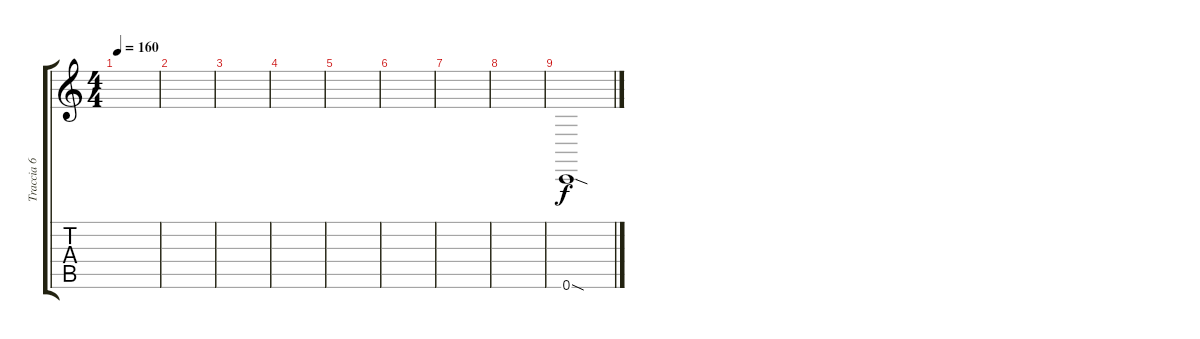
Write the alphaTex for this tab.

\track ("Traccia 6" "Traccia 6") {instrument ocarina}
\staff {score tabs}
\tuning (D4 A3 F3 C3 G2 C2) {hide}
\ts (4 4)
\tempo 160
\clef g2
\ks c
|
|
|
|
|
|
|
|
0.6{sod}.1
